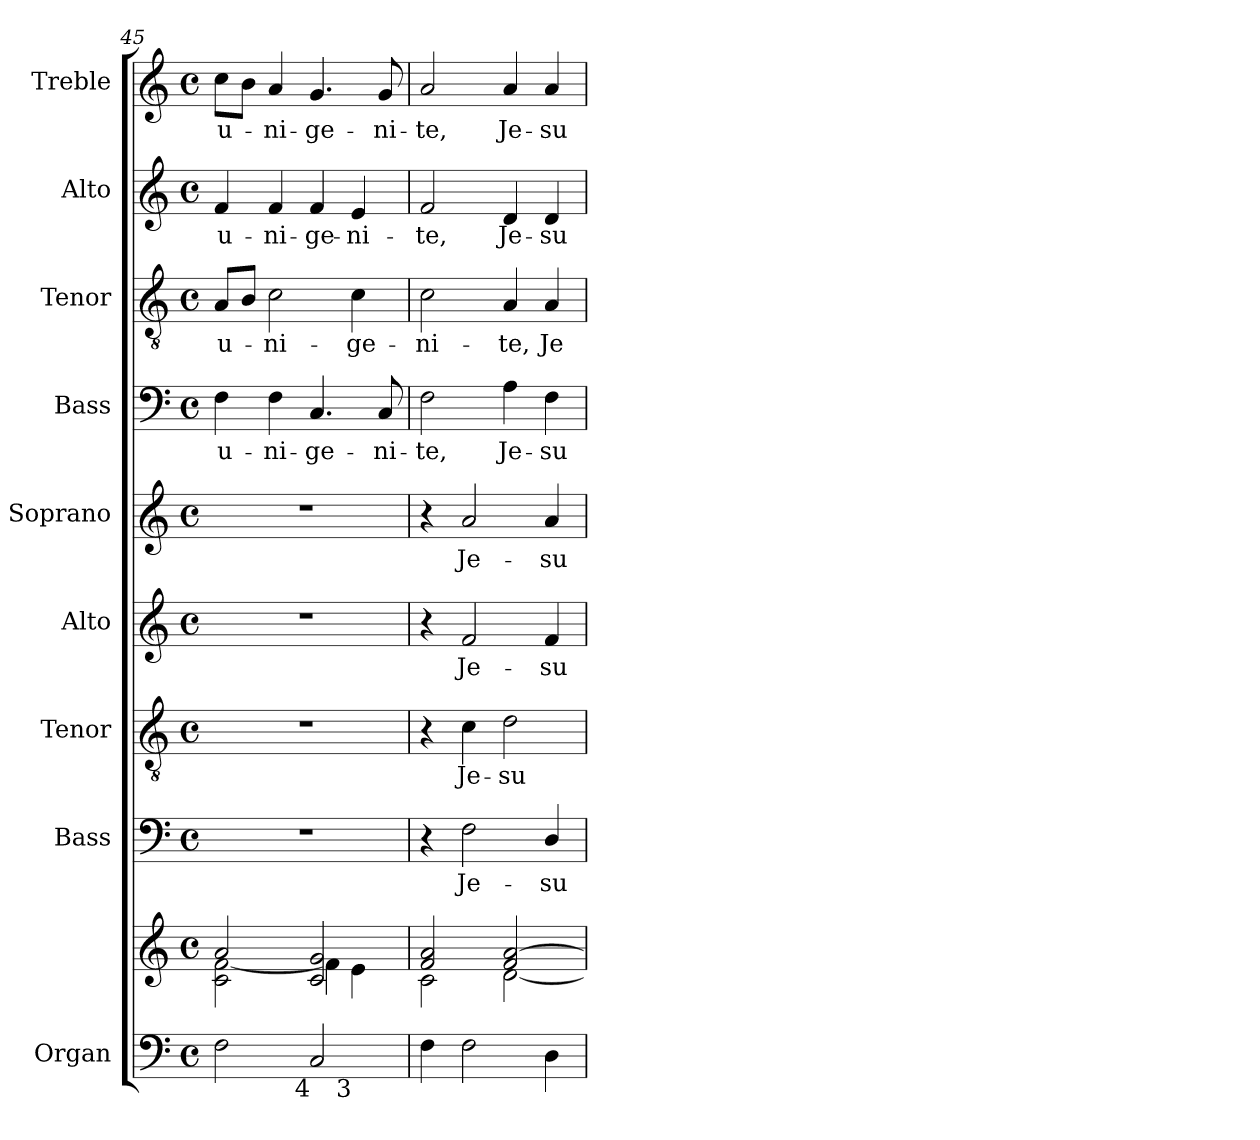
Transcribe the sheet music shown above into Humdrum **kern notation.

**kern	**kern	**kern	**text	**kern	**text	**kern	**text	**kern	**text	**kern	**text	**kern	**text	**kern	**text	**kern	**text
*part9	*part9	*part8	*part8	*part7	*part7	*part6	*part6	*part5	*part5	*part4	*part4	*part3	*part3	*part2	*part2	*part1	*part1
*staff10	*staff9	*staff8	*staff8	*staff7	*staff7	*staff6	*staff6	*staff5	*staff5	*staff4	*staff4	*staff3	*staff3	*staff2	*staff2	*staff1	*staff1
*I"Organ	*	*I"Bass	*	*I"Tenor	*	*I"Alto	*	*I"Soprano	*	*I"Bass	*	*I"Tenor	*	*I"Alto	*	*I"Treble	*
*I'Org.	*	*I'B.	*	*I'T.	*	*I'A.	*	*I'S.	*	*I'B.	*	*I'T.	*	*I'A.	*	*I'Tr.	*
!!LO:PB:g=z
*clefF4	*clefG2	*clefF4	*	*clefGv2	*	*clefG2	*	*clefG2	*	*clefF4	*	*clefGv2	*	*clefG2	*	*clefG2	*
*	*	*	*	*ITrd7c12	*	*	*	*	*	*	*	*ITrd7c12	*	*	*	*	*
*k[]	*k[]	*k[]	*	*k[]	*	*k[]	*	*k[]	*	*k[]	*	*k[]	*	*k[]	*	*k[]	*
*C:	*C:	*C:	*	*C:	*	*C:	*	*C:	*	*C:	*	*C:	*	*C:	*	*C:	*
*M4/4	*M4/4	*M4/4	*	*M4/4	*	*M4/4	*	*M4/4	*	*M4/4	*	*M4/4	*	*M4/4	*	*M4/4	*
*met(c)	*met(c)	*met(c)	*	*met(c)	*	*met(c)	*	*met(c)	*	*met(c)	*	*met(c)	*	*met(c)	*	*met(c)	*
=45	=45	=45	=45	=45	=45	=45	=45	=45	=45	=45	=45	=45	=45	=45	=45	=45	=45
*	*^	*	*	*	*	*	*	*	*	*	*	*	*	*	*	*	*
!	!	!	!	!	!	!	!	!	!	!	!	!LO:LY:b:color=#000000	!	!	!	!	!	!
!	!	!	!	!	!	!	!	!	!	!	!	!	!	!LO:LY:b:color=#000000	!	!	!	!
!	!	!	!	!	!	!	!	!	!	!	!	!	!	!	!	!LO:LY:b:color=#000000	!	!
!	!	!	!	!	!	!	!	!	!	!	!	!	!	!	!	!	!	!LO:LY:b:color=#000000
*^	*	*	*	*	*	*	*	*	*	*	*	*	*	*	*	*	*	*
2Fi\	2.ryy	2ai/	2ci\ [2fi	1r	.	1r	.	1r	.	1r	.	4Fi\	u-	8AAi/L	u-	4fi/	u-	8cci\L	u-
.	.	.	.	.	.	.	.	.	.	.	.	.	.	8BBi/J	.	.	.	8bi\J	.
!	!	!	!	!	!	!	!	!	!	!	!	!	!LO:LY:b:color=#000000	!	!	!	!	!	!
!	!	!	!	!	!	!	!	!	!	!	!	!	!	!	!LO:LY:b:color=#000000	!	!	!	!
!	!	!	!	!	!	!	!	!	!	!	!	!	!	!	!	!	!LO:LY:b:color=#000000	!	!
!	!	!	!	!	!	!	!	!	!	!	!	!	!	!	!	!	!	!	!LO:LY:b:color=#000000
.	.	.	.	.	.	.	.	.	.	.	.	4Fi\	-ni-	2Ci\	-ni-	4fi/	-ni-	4ai/	-ni-
!	!	!	!	!	!	!	!	!	!	!	!	!	!LO:LY:b:color=#000000	!	!	!	!	!	!
!	!	!	!	!	!	!	!	!	!	!	!	!	!	!	!	!	!LO:LY:b:color=#000000	!	!
!LO:TX:b:rj:t=4	!	!	!	!	!	!	!	!	!	!	!	!	!	!	!	!	!	!	!
!	!	!	!	!	!	!	!	!	!	!	!	!	!	!	!	!	!	!	!LO:LY:b:color=#000000
2Ci/	.	2ci/ 2gi	4fi\]	.	.	.	.	.	.	.	.	4.Ci/	-ge-	.	.	4fi/	-ge-	4.gi/	-ge-
!	!	!	!	!	!	!	!	!	!	!	!	!	!	!	!LO:LY:b:color=#000000	!	!	!	!
!	!LO:TX:b:rj:t=3	!	!	!	!	!	!	!	!	!	!	!	!	!	!	!	!	!	!
!	!	!	!	!	!	!	!	!	!	!	!	!	!	!	!	!	!LO:LY:b:color=#000000	!	!
.	4ryy	.	4ei\	.	.	.	.	.	.	.	.	.	.	4Ci\	-ge-	4ei/	-ni-	.	.
!	!	!	!	!	!	!	!	!	!	!	!	!	!LO:LY:b:color=#000000	!	!	!	!	!	!
!	!	!	!	!	!	!	!	!	!	!	!	!	!	!	!	!	!	!	!LO:LY:b:color=#000000
.	.	.	.	.	.	.	.	.	.	.	.	8Ci/	-ni-	.	.	.	.	8gi/	-ni-
*v	*v	*	*	*	*	*	*	*	*	*	*	*	*	*	*	*	*	*	*
=46	=46	=46	=46	=46	=46	=46	=46	=46	=46	=46	=46	=46	=46	=46	=46	=46	=46	=46
*^	*	*	*	*	*	*	*	*	*	*	*	*	*	*	*	*	*	*
!	!	!	!	!	!	!	!	!	!	!	!	!	!LO:LY:b:color=#000000	!	!	!	!	!	!
*v	*v	*	*	*	*	*	*	*	*	*	*	*	*	*	*	*	*	*	*
*^	*	*	*	*	*	*	*	*	*	*	*	*	*	*	*	*	*	*
!	!	!	!	!	!	!	!	!	!	!	!	!	!	!	!LO:LY:b:color=#000000	!	!	!	!
*v	*v	*	*	*	*	*	*	*	*	*	*	*	*	*	*	*	*	*	*
*^	*	*	*	*	*	*	*	*	*	*	*	*	*	*	*	*	*	*
!	!	!	!	!	!	!	!	!	!	!	!	!	!	!	!	!	!LO:LY:b:color=#000000	!	!
*v	*v	*	*	*	*	*	*	*	*	*	*	*	*	*	*	*	*	*	*
*^	*	*	*	*	*	*	*	*	*	*	*	*	*	*	*	*	*	*
!	!	!	!	!	!	!	!	!	!	!	!	!	!	!	!	!	!	!	!LO:LY:b:color=#000000
*v	*v	*	*	*	*	*	*	*	*	*	*	*	*	*	*	*	*	*	*
4Fi\	2fi/ 2ai	2ci\	4r	.	4r	.	4r	.	4r	.	2Fi\	-te,	2Ci\	-ni-	2fi/	-te,	2ai/	-te,
!	!	!	!	!LO:LY:b:color=#000000	!	!	!	!	!	!	!	!	!	!	!	!	!	!
!	!	!	!	!	!	!LO:LY:b:color=#000000	!	!	!	!	!	!	!	!	!	!	!	!
!	!	!	!	!	!	!	!	!LO:LY:b:color=#000000	!	!	!	!	!	!	!	!	!	!
!	!	!	!	!	!	!	!	!	!	!LO:LY:b:color=#000000	!	!	!	!	!	!	!	!
2Fi\	.	.	2Fi\	Je-	4Ci\	Je-	2fi/	Je-	2ai/	Je-	.	.	.	.	.	.	.	.
!	!	!	!	!	!	!LO:LY:b:color=#000000	!	!	!	!	!	!	!	!	!	!	!	!
!	!	!	!	!	!	!	!	!	!	!	!	!LO:LY:b:color=#000000	!	!	!	!	!	!
!	!	!	!	!	!	!	!	!	!	!	!	!	!	!LO:LY:b:color=#000000	!	!	!	!
!	!	!	!	!	!	!	!	!	!	!	!	!	!	!	!	!LO:LY:b:color=#000000	!	!
!	!	!	!	!	!	!	!	!	!	!	!	!	!	!	!	!	!	!LO:LY:b:color=#000000
.	2fi/ [2ai	[2di\	.	.	2Di\	-su	.	.	.	.	4Ai\	Je-	4AAi/	-te,	4di/	Je-	4ai/	Je-
!	!	!	!	!LO:LY:b:color=#000000	!	!	!	!	!	!	!	!	!	!	!	!	!	!
!	!	!	!	!	!	!	!	!LO:LY:b:color=#000000	!	!	!	!	!	!	!	!	!	!
!	!	!	!	!	!	!	!	!	!	!LO:LY:b:color=#000000	!	!	!	!	!	!	!	!
!	!	!	!	!	!	!	!	!	!	!	!	!LO:LY:b:color=#000000	!	!	!	!	!	!
!	!	!	!	!	!	!	!	!	!	!	!	!	!	!LO:LY:b:color=#000000	!	!	!	!
!	!	!	!	!	!	!	!	!	!	!	!	!	!	!	!	!LO:LY:b:color=#000000	!	!
!	!	!	!	!	!	!	!	!	!	!	!	!	!	!	!	!	!	!LO:LY:b:color=#000000
4Di\	.	.	4Di/	-su	.	.	4fi/	-su	4ai/	-su	4Fi\	-su	4AAi/	Je-	4di/	-su	4ai/	-su
*	*v	*v	*	*	*	*	*	*	*	*	*	*	*	*	*	*	*	*
=	=	=	=	=	=	=	=	=	=	=	=	=	=	=	=	=	=
*-	*-	*-	*-	*-	*-	*-	*-	*-	*-	*-	*-	*-	*-	*-	*-	*-	*-
